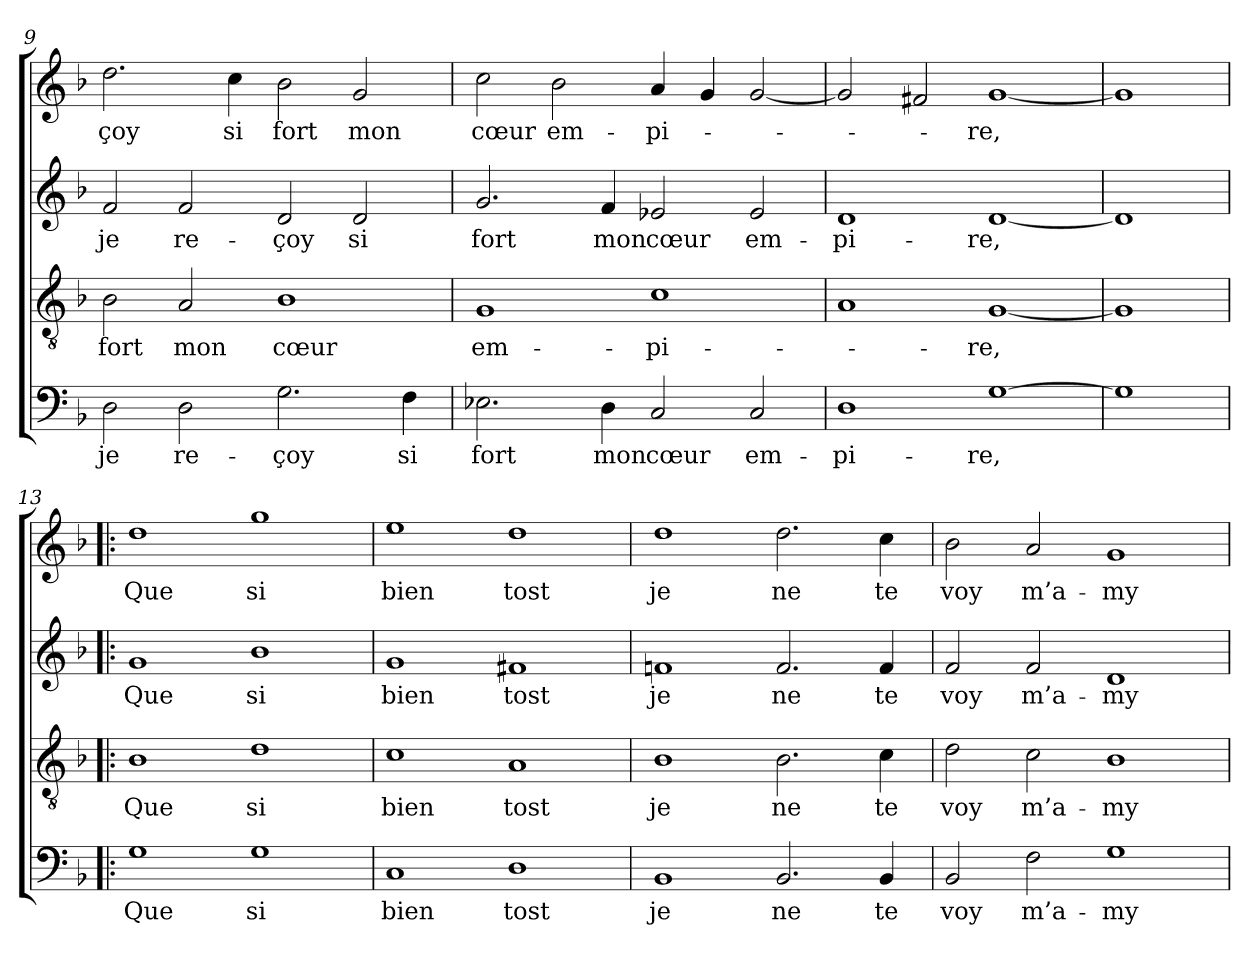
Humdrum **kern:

**kern	**text	**kern	**text	**kern	**text	**kern	**text
*part4	*part4	*part3	*part3	*part2	*part2	*part1	*part1
*staff4	*staff4	*staff3	*staff3	*staff2	*staff2	*staff1	*staff1
*clefF4	*	*clefGv2	*	*clefG2	*	*clefG2	*
*k[b-]	*	*k[b-]	*	*k[b-]	*	*k[b-]	*
=9	=9	=9	=9	=9	=9	=9	=9
2D	je	2B-	fort	2f	je	2.dd	-çoy
2D	re-	2A	mon	2f	re-	.	.
.	.	.	.	.	.	4cc	si
2.G	-çoy	1B-	cœur	2d	-çoy	2b-	fort
.	.	.	.	2d	si	2g	mon
4F	si	.	.	.	.	.	.
=10	=10	=10	=10	=10	=10	=10	=10
2.E-X	fort	1G	em-	2.g	fort	2cc	cœur
.	.	.	.	.	.	2b-	em-
4D	mon	.	.	4f	mon	.	.
2C	cœur	1c	-pi-	2e-X	cœur	4a	-pi-
.	.	.	.	.	.	4g	.
2C	em-	.	.	2e-	em-	[2g	.
=11	=11	=11	=11	=11	=11	=11	=11
1D	-pi-	1A	.	1d	-pi-	2g]	.
.	.	.	.	.	.	2f#X	.
[1G	-re,	[1G	-re,	[1d	-re,	[1g	-re,
=12	=12	=12	=12	=12	=12	=12	=12
1G]	.	1G]	.	1d]	.	1g]	.
=13!|:	=13!|:	=13!|:	=13!|:	=13!|:	=13!|:	=13!|:	=13!|:
1G	Que	1B-	Que	1g	Que	1dd	Que
1G	si	1d	si	1b-	si	1gg	si
=14	=14	=14	=14	=14	=14	=14	=14
1C	bien	1c	bien	1g	bien	1ee	bien
1D	tost	1A	tost	1f#X	tost	1dd	tost
!!LO:LB:g=z
=15	=15	=15	=15	=15	=15	=15	=15
1BB-	je	1B-	je	1fn	je	1dd	je
2.BB-	ne	2.B-	ne	2.f	ne	2.dd	ne
4BB-	te	4c	te	4f	te	4cc	te
=16	=16	=16	=16	=16	=16	=16	=16
2BB-	voy	2d	voy	2f	voy	2b-	voy
2F	m’a-	2c	m’a-	2f	m’a-	2a	m’a-
1G	-my-	1B-	-my-	1d	-my-	1g	-my-
=	=	=	=	=	=	=	=
*-	*-	*-	*-	*-	*-	*-	*-
